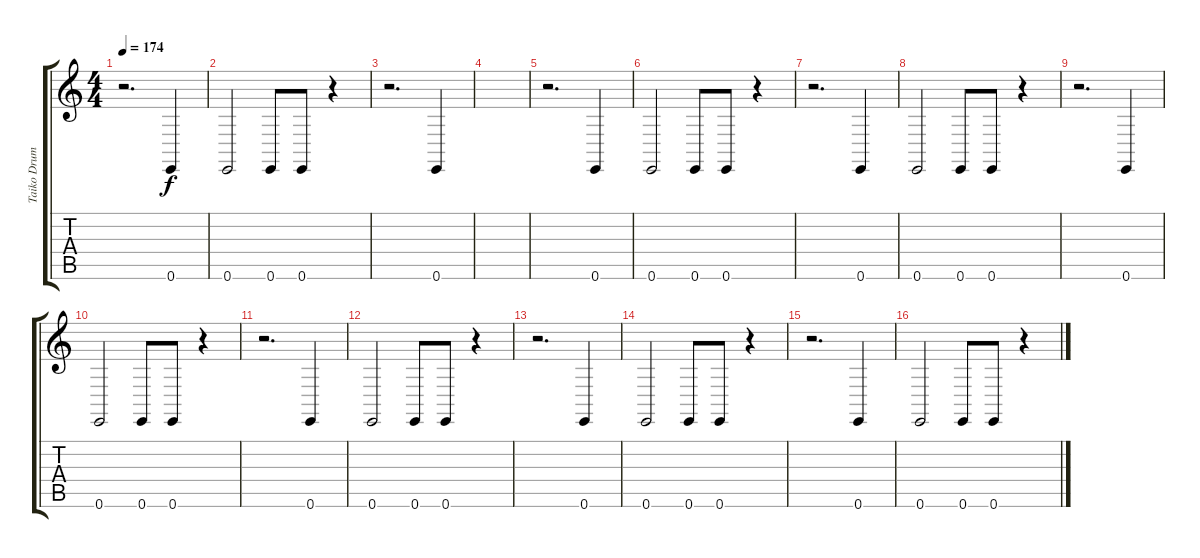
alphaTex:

\track ("Taiko Drum" "Taiko Drum") {instrument taikodrum}
\staff {score tabs}
\tuning (E4 B3 G3 D3 A2 E2) {hide}
\ts (4 4)
\tempo 174
\clef g2
\ks c
r.2{d dy f} 0.6.4 |
0.6.2 0.6.8 0.6.8 r.4 |
r.2{d} 0.6.4 |
|
r.2{d} 0.6.4 |
0.6.2 0.6.8 0.6.8 r.4 |
r.2{d} 0.6.4 |
0.6.2 0.6.8 0.6.8 r.4 |
r.2{d} 0.6.4 |
0.6.2 0.6.8 0.6.8 r.4 |
r.2{d} 0.6.4 |
0.6.2 0.6.8 0.6.8 r.4 |
r.2{d} 0.6.4 |
0.6.2 0.6.8 0.6.8 r.4 |
r.2{d} 0.6.4 |
0.6.2 0.6.8 0.6.8 r.4
